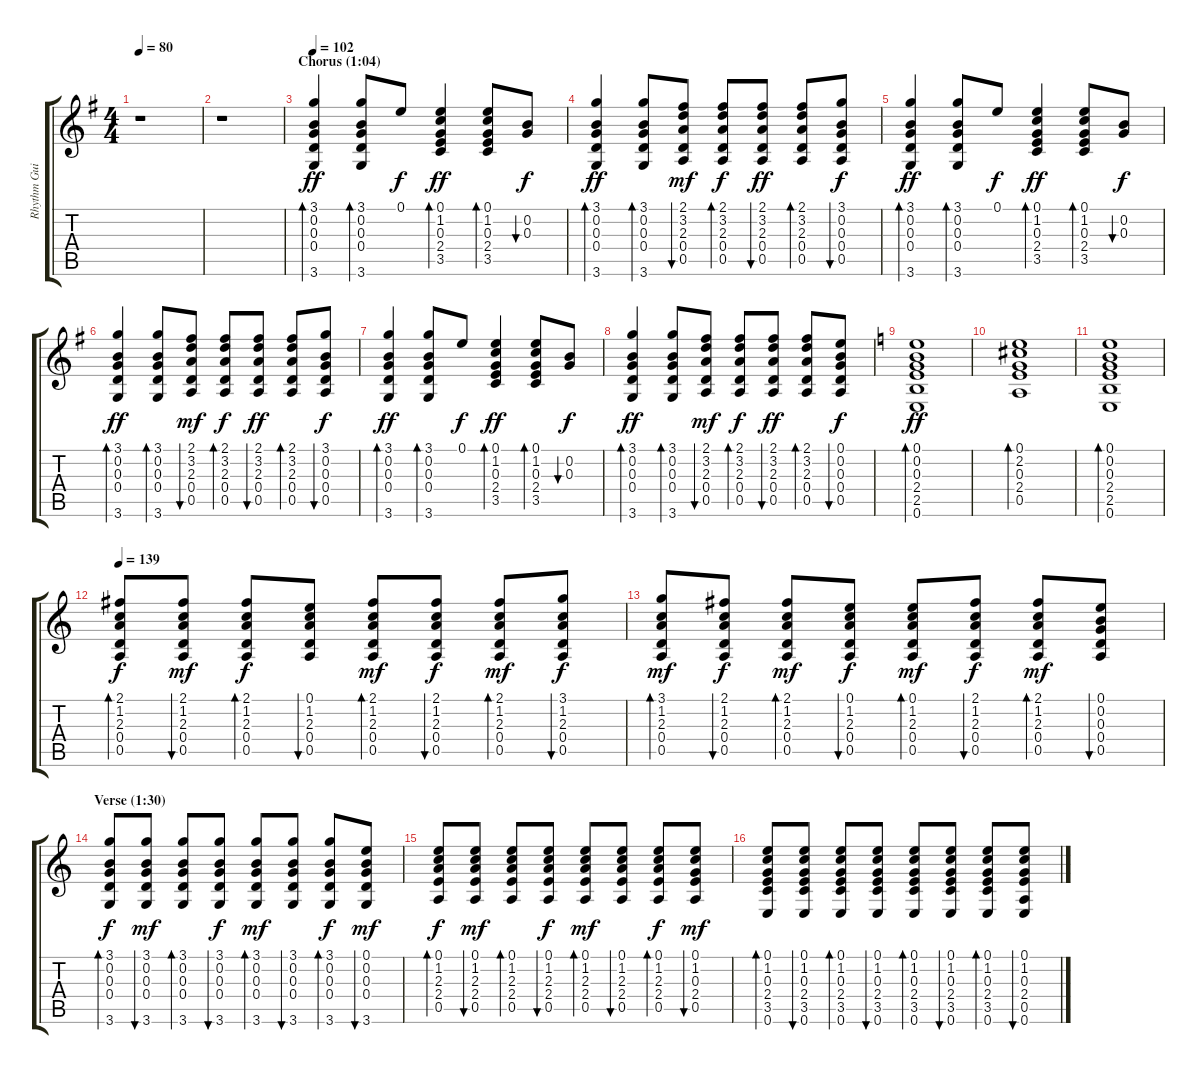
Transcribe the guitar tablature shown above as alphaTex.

\track ("Rhythm Guitar" "Rhythm Gui") {instrument acousticguitarsteel}
\staff {score tabs}
\tuning (E4 B3 G3 D3 A2 E2) {hide}
\ts (4 4)
\tempo 80
\clef g2
\ks g
r.1{dy ff} |
r.1 |
\section ("" "Chorus (1:04)")
\tempo 102
(3.1 0.2 0.3 0.4 3.6).4{bd 30} (3.1 0.2 0.3 0.4 3.6).8{bd 30} 0.1.8{dy f} (0.1 1.2 0.3 2.4 3.5).4{bd 30 dy ff} (0.1 1.2 0.3 2.4 3.5).8{bd 30} (0.2 0.3).8{bu 30 dy f} |
(3.1 0.2 0.3 0.4 3.6).4{bd 30 dy ff} (3.1 0.2 0.3 0.4 3.6).8{bd 30} (2.1 3.2 2.3 0.4 0.5).8{bu 30 dy mf} (2.1 3.2 2.3 0.4 0.5).8{bd 30 dy f} (2.1 3.2 2.3 0.4 0.5).8{bu 30 dy ff} (2.1 3.2 2.3 0.4 0.5).8{bd 30} (3.1 0.2 0.3 0.4 0.5).8{bu 30 dy f} |
(3.1 0.2 0.3 0.4 3.6).4{bd 30 dy ff} (3.1 0.2 0.3 0.4 3.6).8{bd 30} 0.1.8{dy f} (0.1 1.2 0.3 2.4 3.5).4{bd 30 dy ff} (0.1 1.2 0.3 2.4 3.5).8{bd 30} (0.2 0.3).8{bu 30 dy f} |
(3.1 0.2 0.3 0.4 3.6).4{bd 30 dy ff} (3.1 0.2 0.3 0.4 3.6).8{bd 30} (2.1 3.2 2.3 0.4 0.5).8{bu 30 dy mf} (2.1 3.2 2.3 0.4 0.5).8{bd 30 dy f} (2.1 3.2 2.3 0.4 0.5).8{bu 30 dy ff} (2.1 3.2 2.3 0.4 0.5).8{bd 30} (3.1 0.2 0.3 0.4 0.5).8{bu 30 dy f} |
(3.1 0.2 0.3 0.4 3.6).4{bd 30 dy ff} (3.1 0.2 0.3 0.4 3.6).8{bd 30} 0.1.8{dy f} (0.1 1.2 0.3 2.4 3.5).4{bd 30 dy ff} (0.1 1.2 0.3 2.4 3.5).8{bd 30} (0.2 0.3).8{bu 30 dy f} |
(3.1 0.2 0.3 0.4 3.6).4{bd 30 dy ff} (3.1 0.2 0.3 0.4 3.6).8{bd 30} (2.1 3.2 2.3 0.4 0.5).8{bu 30 dy mf} (2.1 3.2 2.3 0.4 0.5).8{bd 30 dy f} (2.1 3.2 2.3 0.4 0.5).8{bu 30 dy ff} (2.1 3.2 2.3 0.4 0.5).8{bd 30} (0.1 0.2 0.3 0.4 0.5).8{bu 30 dy f} |
\ks c
(0.1 0.2 0.3 2.4 2.5 0.6).1{bd 30 dy ff} |
(0.1 2.2 0.3 2.4 0.5).1{bd 30} |
(0.1 0.2 0.3 2.4 2.5 0.6).1{bd 30} |
\tempo 139
(2.1 1.2 2.3 0.4 0.5).8{bd 30 dy f} (2.1 1.2 2.3 0.4 0.5).8{bu 30 dy mf} (2.1 1.2 2.3 0.4 0.5).8{bd 30 dy f} (0.1 1.2 2.3 0.4 0.5).8{bu 30} (2.1 1.2 2.3 0.4 0.5).8{bd 30 dy mf} (2.1 1.2 2.3 0.4 0.5).8{bu 30 dy f} (2.1 1.2 2.3 0.4 0.5).8{bd 30 dy mf} (3.1 1.2 2.3 0.4 0.5).8{bu 30 dy f} |
(3.1 1.2 2.3 0.4 0.5).8{bd 30 dy mf} (2.1 1.2 2.3 0.4 0.5).8{bu 30 dy f} (2.1 1.2 2.3 0.4 0.5).8{bd 30 dy mf} (0.1 1.2 2.3 0.4 0.5).8{bu 30 dy f} (0.1 1.2 2.3 0.4 0.5).8{bd 30 dy mf} (2.1 1.2 2.3 0.4 0.5).8{bu 30 dy f} (2.1 1.2 2.3 0.4 0.5).8{bd 30 dy mf} (0.1 0.2 0.3 0.4 0.5).8{bu 30} |
\section ("" "Verse (1:30)")
(3.1 0.2 0.3 0.4 3.6).8{bd 30 dy f} (3.1 0.2 0.3 0.4 3.6).8{bu 30 dy mf} (3.1 0.2 0.3 0.4 3.6).8{bd 30} (3.1 0.2 0.3 0.4 3.6).8{bu 30 dy f} (3.1 0.2 0.3 0.4 3.6).8{bd 30 dy mf} (3.1 0.2 0.3 0.4 3.6).8{bu 30} (3.1 0.2 0.3 0.4 3.6).8{bd 30 dy f} (0.1 0.2 0.3 0.4 3.6).8{bu 30 dy mf} |
(0.1 1.2 2.3 2.4 0.5).8{bd 30 dy f} (0.1 1.2 2.3 2.4 0.5).8{bu 30 dy mf} (0.1 1.2 2.3 2.4 0.5).8{bd 30} (0.1 1.2 2.3 2.4 0.5).8{bu 30 dy f} (0.1 1.2 2.3 2.4 0.5).8{bd 30 dy mf} (0.1 1.2 2.3 2.4 0.5).8{bu 30} (0.1 1.2 2.3 2.4 0.5).8{bd 30 dy f} (0.1 1.2 0.3 2.4 0.5).8{bu 30 dy mf} |
(0.1 1.2 0.3 2.4 3.5 0.6).8{bd 30} (0.1 1.2 0.3 2.4 3.5 0.6).8{bu 30} (0.1 1.2 0.3 2.4 3.5 0.6).8{bd 30} (0.1 1.2 0.3 2.4 3.5 0.6).8{bu 30} (0.1 1.2 0.3 2.4 3.5 0.6).8{bd 30} (0.1 1.2 0.3 2.4 3.5 0.6).8{bu 30} (0.1 1.2 0.3 2.4 3.5 0.6).8{bd 30} (0.1 1.2 0.3 2.4 0.5 0.6).8{bu 30}
